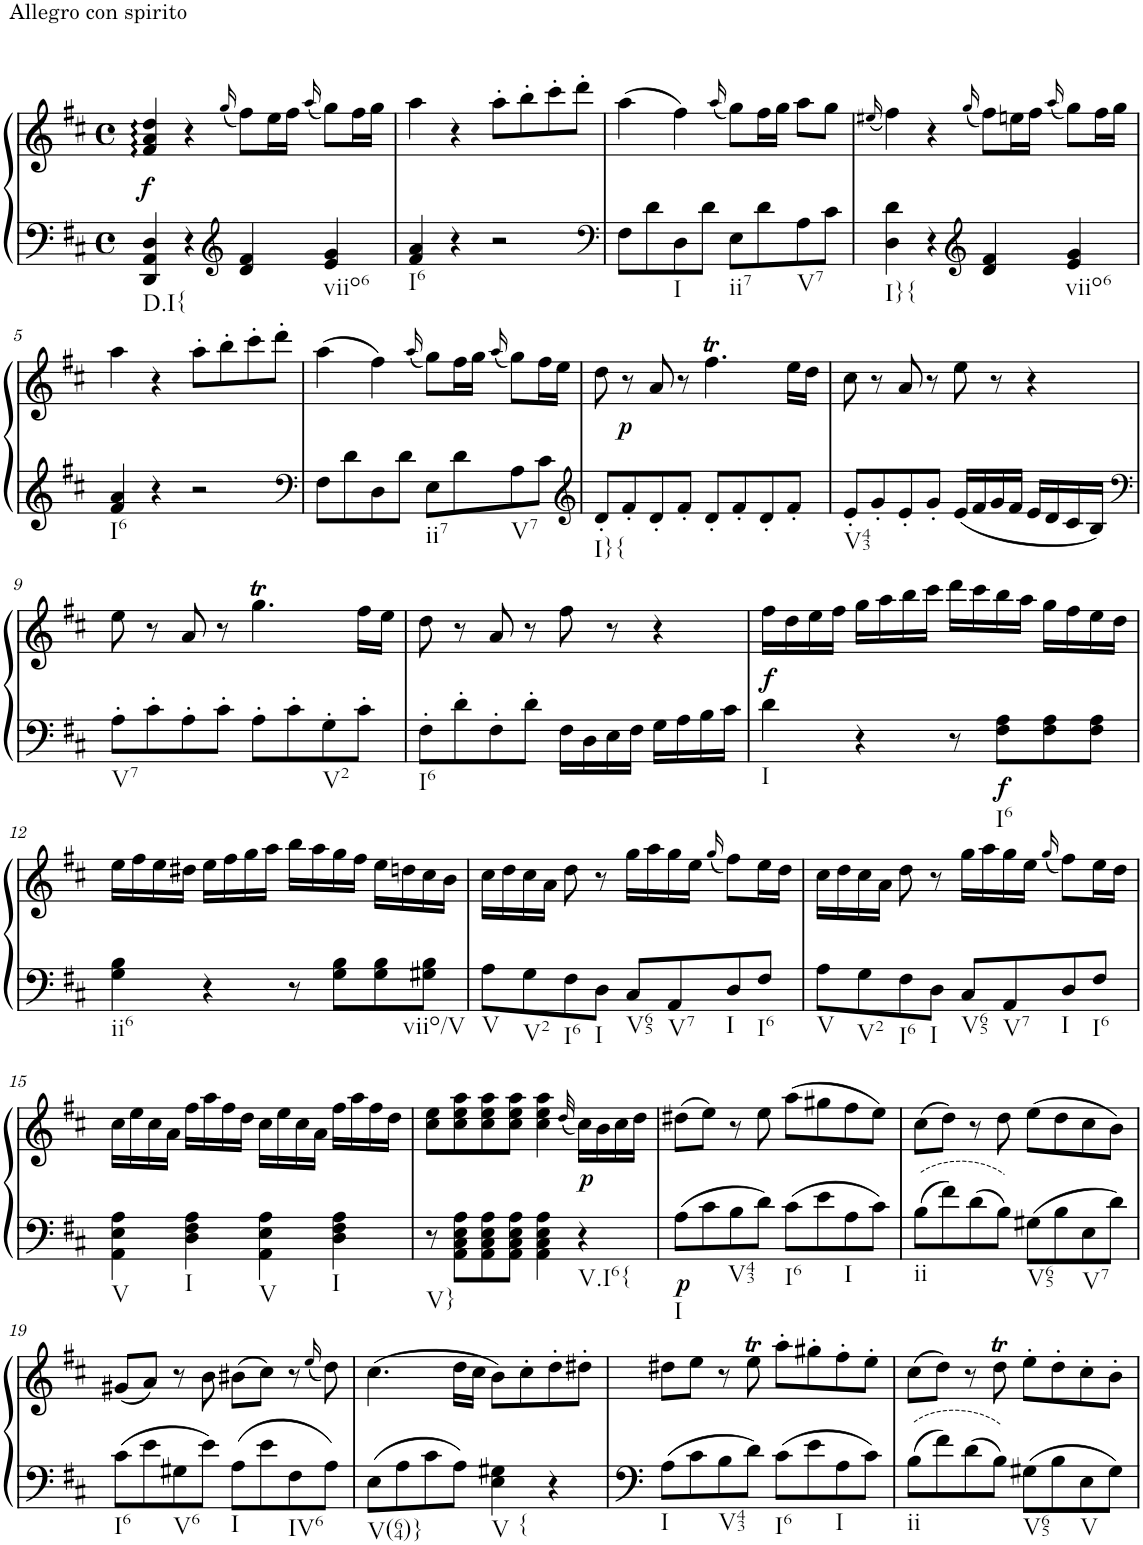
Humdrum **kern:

**kern	**kern	**dynam
*part1	*part1	*part1
*staff2	*staff1	*staff1/2
*I"Piano, Piano right	*	*
*I'Pno.	*	*
*clefF4	*clefG2	*
*k[f#c#]	*k[f#c#]	*
*M4/4	*M4/4	*
*met(c)	*met(c)	*
=1	=1	=1
!	!LO:TX:a:t=Allegro con spirito	!
!LO:TX:b:t=D.I{	!	!
!	!	!LO:DY:b
4DD/ 4AA/ 4D/	4f#/ 4a/ 4dd/	f
4r	4r	.
*clefG2	*	*
.	(16qgg/	.
4d/ 4f#/	8ff#\L)	.
.	16ee\L	.
.	16ff#\JJ	.
.	(16qaa/	.
!LO:TX:b:t=viio6	!	!
4e/ 4g/	8gg\L)	.
.	16ff#\L	.
.	16gg\JJ	.
=2	=2	=2
!LO:TX:b:t=I6	!	!
4f#/ 4a/	4aa\	.
4r	4r	.
2r	8aa'\L	.
.	8bb'\	.
.	8ccc#'\	.
.	8ddd'\J	.
=3	=3	=3
*clefF4	*	*
8F#\L	(4aa\	.
8d\	.	.
!LO:TX:b:t=I	!	!
8D\	4ff#\)	.
8d\J	.	.
.	(16qaa/	.
!LO:TX:b:t=ii7	!	!
8E\L	8gg\L)	.
8d\	16ff#\L	.
.	16gg\JJ	.
!LO:TX:b:t=V7	!	!
8A\	8aa\L	.
8c#\J	8gg\J	.
=4	=4	=4
.	(16qee#X/	.
!LO:TX:b:t=I}{	!	!
4D\ 4d\	4ff#\)	.
4r	4r	.
*clefG2	*	*
.	(16qgg/	.
4d/ 4f#/	8ff#\L)	.
.	16een\L	.
.	16ff#\JJ	.
.	(16qaa/	.
!LO:TX:b:t=viio6	!	!
4e/ 4g/	8gg\L)	.
.	16ff#\L	.
.	16gg\JJ	.
!!LO:LB:g=z
=5	=5	=5
!LO:TX:b:t=I6	!	!
4f#/ 4a/	4aa\	.
4r	4r	.
2r	8aa'\L	.
.	8bb'\	.
.	8ccc#'\	.
.	8ddd'\J	.
=6	=6	=6
*clefF4	*	*
8F#\L	(4aa\	.
8d\	.	.
8D\	4ff#\)	.
8d\J	.	.
.	(16qaa/	.
!LO:TX:b:t=ii7	!	!
8E\L	8gg\L)	.
8d\	16ff#\L	.
.	16gg\JJ	.
.	(16qaa/	.
!LO:TX:b:t=V7	!	!
8A\	8gg\L)	.
8c#\J	16ff#\L	.
.	16ee\JJ	.
=7	=7	=7
*clefG2	*	*
!LO:TX:b:t=I}{	!	!
8d'/L	8dd\	.
!	!	!LO:DY:b
8f#'/	8r	p
8d'/	8a/	.
8f#'/J	8r	.
8d'/L	4.ff#t\	.
8f#'/	.	.
8d'/	.	.
8f#'/J	16ee\LL	.
.	16dd\JJ	.
=8	=8	=8
!LO:TX:b:t=V43	!	!
8e'/L	8cc#\	.
8g'/	8r	.
8e'/	8a/	.
8g'/J	8r	.
16e/LL	8ee\	.
16f#/	.	.
16g/	8r	.
16f#/JJ	.	.
16e/LL	4r	.
16d/	.	.
16c#/	.	.
16B/JJ	.	.
!!LO:LB:g=z
=9	=9	=9
*clefF4	*	*
!LO:TX:b:t=V7	!	!
8A'\L	8ee\	.
8c#'\	8r	.
8A'\	8a/	.
8c#'\J	8r	.
8A'\L	4.ggT\	.
8c#'\	.	.
!LO:TX:b:t=V2	!	!
8G'\	.	.
8c#'\J	16ff#\LL	.
.	16ee\JJ	.
=10	=10	=10
!LO:TX:b:t=I6	!	!
8F#'\L	8dd\	.
8d'\	8r	.
8F#'\	8a/	.
8d'\J	8r	.
16F#\LL	8ff#\	.
16D\	.	.
16E\	8r	.
16F#\JJ	.	.
16G\LL	4r	.
16A\	.	.
16B\	.	.
16c#\JJ	.	.
=11	=11	=11
!LO:TX:b:t=I	!	!
!	!	!LO:DY:b
4d\	16ff#\LL	f
.	16dd\	.
.	16ee\	.
.	16ff#\JJ	.
4r	16gg\LL	.
.	16aa\	.
.	16bb\	.
.	16ccc#\JJ	.
8r	16ddd\LL	.
.	16ccc#\	.
!LO:TX:b:t=I6	!	!
!	!	!LO:DY:b=2
8F#\ 8A\L	16bb\	f
.	16aa\JJ	.
8F#\ 8A\	16gg\LL	.
.	16ff#\	.
8F#\ 8A\J	16ee\	.
.	16dd\JJ	.
!!LO:LB:g=z
=12	=12	=12
!LO:TX:b:t=ii6	!	!
4G\ 4B\	16ee\LL	.
.	16ff#\	.
.	16ee\	.
.	16dd#X\JJ	.
4r	16ee\LL	.
.	16ff#\	.
.	16gg\	.
.	16aa\JJ	.
8r	16bb\LL	.
.	16aa\	.
8G\ 8B\L	16gg\	.
.	16ff#\JJ	.
8G\ 8B\	16ee\LL	.
.	16ddn\	.
!LO:TX:b:t=viio/V	!	!
8G#X\ 8B\J	16cc#\	.
.	16b\JJ	.
=13	=13	=13
!LO:TX:b:t=V	!	!
8A\L	16cc#\LL	.
.	16dd\	.
!LO:TX:b:t=V2	!	!
8G\	16cc#\	.
.	16a\JJ	.
!LO:TX:b:t=I6	!	!
8F#\	8dd\	.
!LO:TX:b:t=I	!	!
8D\J	8r	.
!LO:TX:b:t=V65	!	!
8C#/L	16gg\LL	.
.	16aa\	.
!LO:TX:b:t=V7	!	!
8AA/	16gg\	.
.	16ee\JJ	.
.	(16qgg/	.
!LO:TX:b:t=I	!	!
8D/	8ff#\L)	.
!LO:TX:b:t=I6	!	!
8F#/J	16ee\L	.
.	16dd\JJ	.
=14	=14	=14
!LO:TX:b:t=V	!	!
8A\L	16cc#\LL	.
.	16dd\	.
!LO:TX:b:t=V2	!	!
8G\	16cc#\	.
.	16a\JJ	.
!LO:TX:b:t=I6	!	!
8F#\	8dd\	.
!LO:TX:b:t=I	!	!
8D\J	8r	.
!LO:TX:b:t=V65	!	!
8C#/L	16gg\LL	.
.	16aa\	.
!LO:TX:b:t=V7	!	!
8AA/	16gg\	.
.	16ee\JJ	.
.	(16qgg/	.
!LO:TX:b:t=I	!	!
8D/	8ff#\L)	.
!LO:TX:b:t=I6	!	!
8F#/J	16ee\L	.
.	16dd\JJ	.
!!LO:LB:g=z
=15	=15	=15
!LO:TX:b:t=V	!	!
4AA\ 4E\ 4A\	16cc#\LL	.
.	16ee\	.
.	16cc#\	.
.	16a\JJ	.
!LO:TX:b:t=I	!	!
4D\ 4F#\ 4A\	16ff#\LL	.
.	16aa\	.
.	16ff#\	.
.	16dd\JJ	.
!LO:TX:b:t=V	!	!
4AA\ 4E\ 4A\	16cc#\LL	.
.	16ee\	.
.	16cc#\	.
.	16a\JJ	.
!LO:TX:b:t=I	!	!
4D\ 4F#\ 4A\	16ff#\LL	.
.	16aa\	.
.	16ff#\	.
.	16dd\JJ	.
=16	=16	=16
!LO:TX:b:t=V}	!	!
8r	8cc#\ 8ee\L	.
8AA\ 8C#\ 8E\ 8A\L	8cc#\ 8ee\ 8aa\	.
8AA\ 8C#\ 8E\ 8A\	8cc#\ 8ee\ 8aa\	.
8AA\ 8C#\ 8E\ 8A\J	8cc#\ 8ee\ 8aa\J	.
4AA\ 4C#\ 4E\ 4A\	4cc#\ 4ee\ 4aa\	.
.	(32qdd/	.
!LO:TX:b:t=V.I6{	!	!
!	!	!LO:DY:b
4r	16cc#\LL)	p
.	16b\	.
.	16cc#\	.
.	16dd\JJ	.
=17	=17	=17
!LO:TX:b:t=I	!	!
!	!	!LO:DY:b=2
8A\L	(8dd#X\L	p
8c#\	8ee\J)	.
!LO:TX:b:t=V43	!	!
8B\	8r	.
8d\J	8ee\	.
!LO:TX:b:t=I6	!	!
8c#\L	(8aa\L	.
8e\	8gg#X\	.
!LO:TX:b:t=I	!	!
8A\	8ff#\	.
8c#\J	8ee\J)	.
=18	=18	=18
!LO:TX:b:t=ii	!	!
8B\L	(8cc#\L	.
8f#\	8dd\J)	.
8d\	8r	.
8B\J	8dd\	.
!LO:TX:b:t=V65	!	!
8G#X\L	(8ee\L	.
8B\	8dd\	.
!LO:TX:b:t=V7	!	!
8E\	8cc#\	.
8d\J	8b\J)	.
!!LO:LB:g=z
=19	=19	=19
!LO:TX:b:t=I6	!	!
8c#\L	(8g#X/L	.
8e\	8a/J)	.
!LO:TX:b:t=V6	!	!
8G#X\	8r	.
8e\J	8b\	.
!LO:TX:b:t=I	!	!
8A\L	(8b#X\L	.
8e\	8cc#\J)	.
!LO:TX:b:t=IV6	!	!
8F#\	8r	.
.	(16qee/	.
8A\J	8dd\)	.
=20	=20	=20
!LO:TX:b:t=V(64)}	!	!
8E\L	(4.cc#\	.
8A\	.	.
8c#\	.	.
8A\J	16dd\LL	.
.	16cc#\JJ	.
!LO:TX:b:t=V	!	!
!LO:TX:b:t={	!	!
4E\ 4G#X\	8b\L)	.
.	8cc#'\	.
4r	8dd'\	.
.	8dd#X'\J	.
=21	=21	=21
!LO:TX:b:t=I	!	!
8A\L	8dd#X\L	.
8c#\	8ee\J	.
!LO:TX:b:t=V43	!	!
8B\	8r	.
8d\J	8eeT\	.
!LO:TX:b:t=I6	!	!
8c#\L	8aa'\L	.
8e\	8gg#X'\	.
!LO:TX:b:t=I	!	!
8A\	8ff#'\	.
8c#\J	8ee'\J	.
=22	=22	=22
!LO:TX:b:t=ii	!	!
8B\L	(8cc#\L	.
8f#\	8dd\J)	.
8d\	8r	.
8B\J	8ddT\	.
!LO:TX:b:t=V65	!	!
8G#X\L	8ee'\L	.
8B\	8dd'\	.
!LO:TX:b:t=V	!	!
8E\	8cc#'\	.
8G#\J	8b'\J	.
=	=	=
*-	*-	*-
